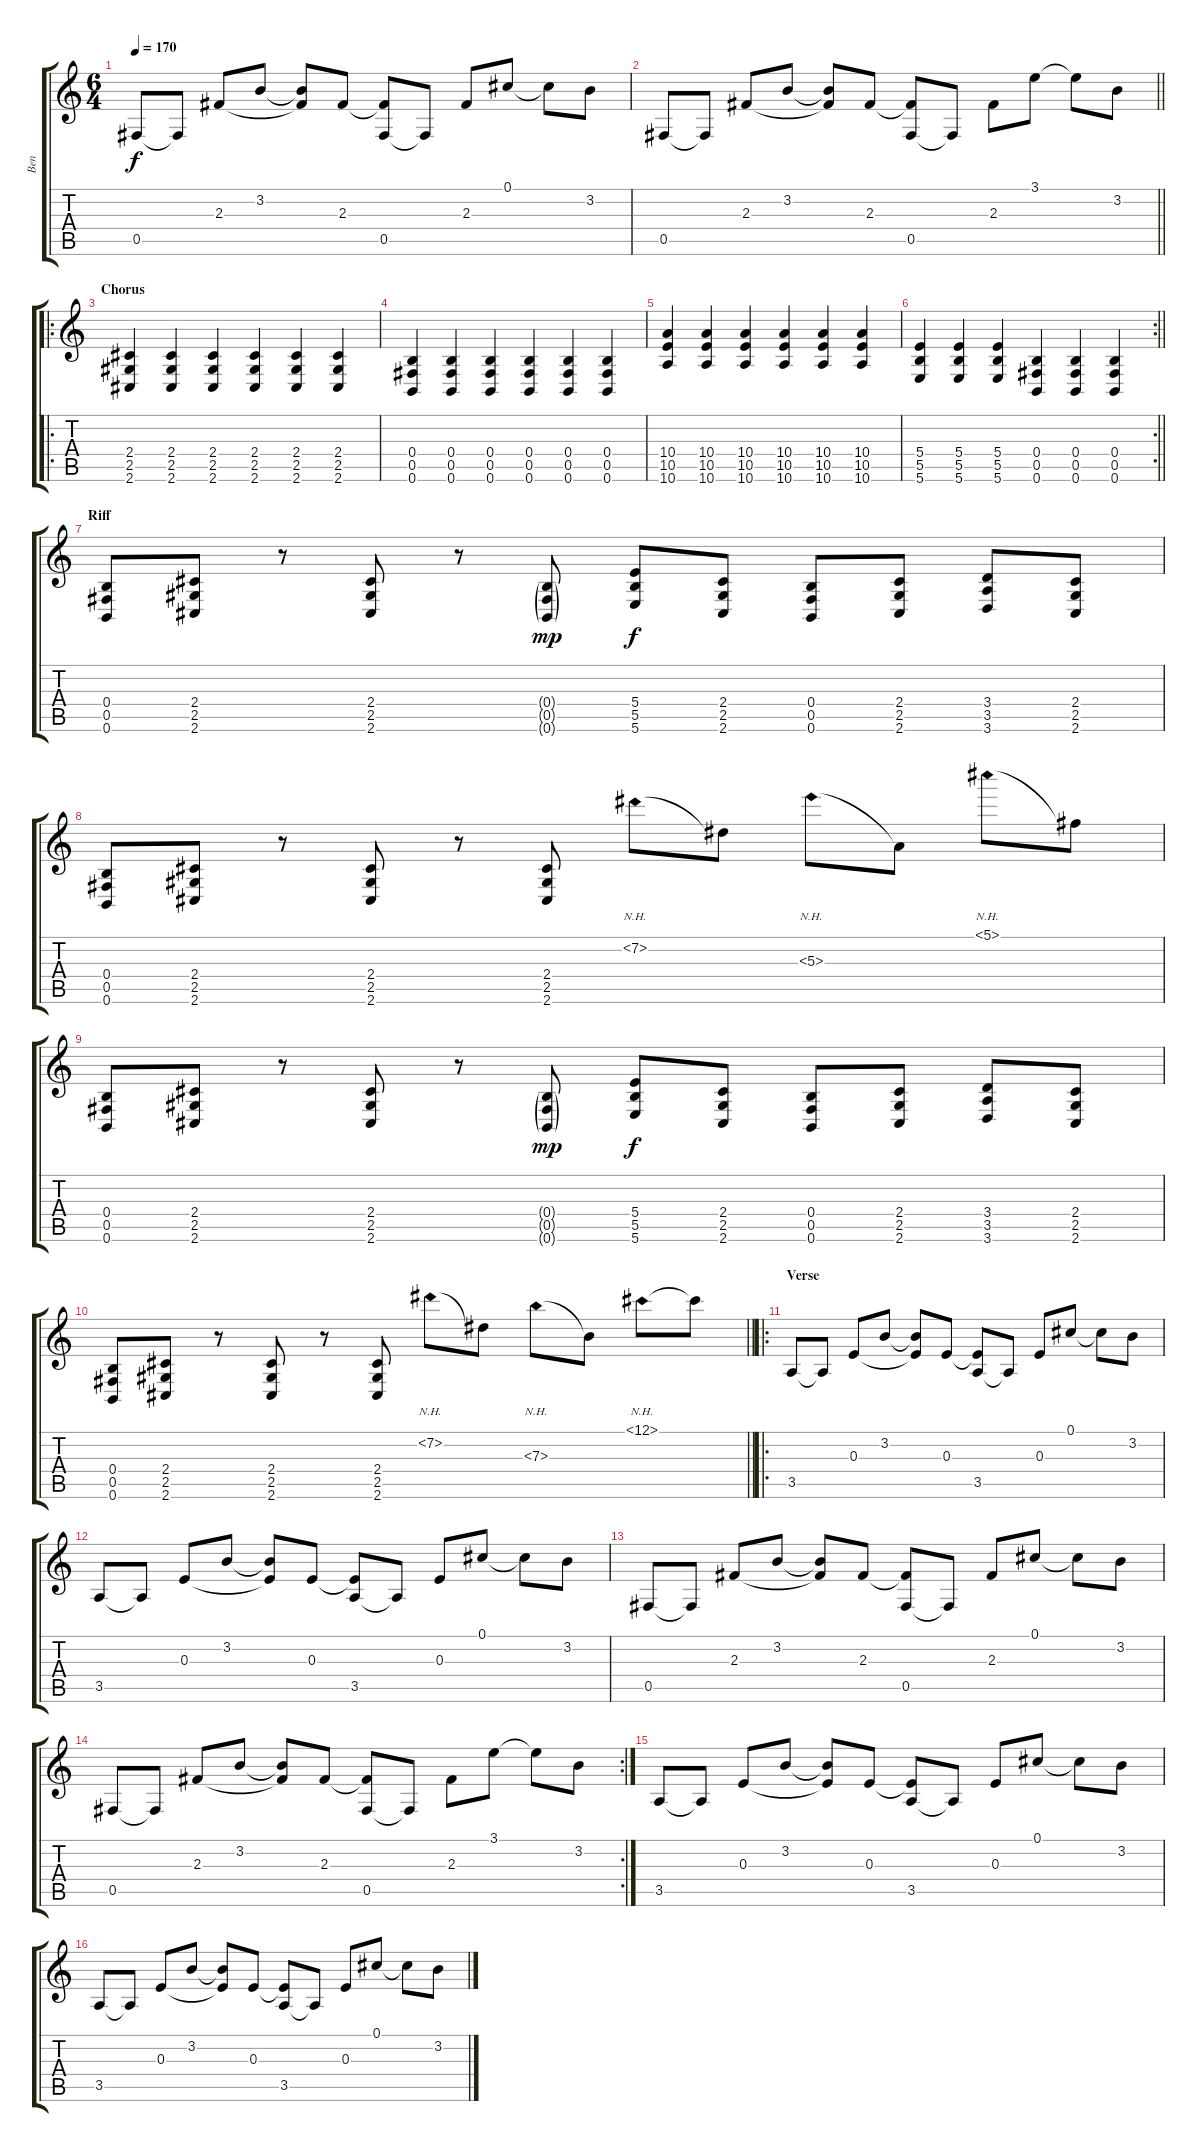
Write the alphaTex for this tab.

\track ("Ben" "Ben") {instrument distortionguitar}
\staff {score tabs}
\tuning (Db4 Ab3 E3 B2 Gb2 B1) {hide}
\ts (6 4)
\tempo 170
\clef g2
\ks c
0.5.8{dy f instrument electricguitarclean} 0.5{t}.8 2.3.8 3.2.8 (3.2{t} 2.3{t}).8 2.3.8 (2.3{t} 0.5).8 0.5{t}.8 2.3.8 0.1.8 0.1{t}.8 3.2.8 |
\barLineRight lightlight
0.5.8{instrument electricguitarclean} 0.5{t}.8 2.3.8 3.2.8 (3.2{t} 2.3{t}).8 2.3.8 (2.3{t} 0.5).8 0.5{t}.8 2.3.8 3.1.8 3.1{t}.8 3.2.8 |
\ro
\section ("" "Chorus")
(2.4 2.5 2.6).4{instrument distortionguitar} (2.4 2.5 2.6).4 (2.4 2.5 2.6).4 (2.4 2.5 2.6).4 (2.4 2.5 2.6).4 (2.4 2.5 2.6).4 |
(0.4 0.5 0.6).4 (0.4 0.5 0.6).4 (0.4 0.5 0.6).4 (0.4 0.5 0.6).4 (0.4 0.5 0.6).4 (0.4 0.5 0.6).4 |
(10.4 10.5 10.6).4 (10.4 10.5 10.6).4 (10.4 10.5 10.6).4 (10.4 10.5 10.6).4 (10.4 10.5 10.6).4 (10.4 10.5 10.6).4 |
\rc 2
\barLineRight lightlight
(5.4 5.5 5.6).4 (5.4 5.5 5.6).4 (5.4 5.5 5.6).4 (0.4 0.5 0.6).4 (0.4 0.5 0.6).4 (0.4 0.5 0.6).4 |
\section ("" "Riff")
(0.4 0.5 0.6).8 (2.4 2.5 2.6).8 r.8 (2.4 2.5 2.6).8 r.8 (0.4{g} 0.5{g} 0.6{g}).8{dy mp} (5.4 5.5 5.6).8{dy f} (2.4 2.5 2.6).8 (0.4 0.5 0.6).8 (2.4 2.5 2.6).8 (3.4 3.5 3.6).8 (2.4 2.5 2.6).8 |
(0.4 0.5 0.6).8 (2.4 2.5 2.6).8 r.8 (2.4 2.5 2.6).8 r.8 (2.4 2.5 2.6).8 7.2{nh}.8 7.2{t}.8 5.3{nh}.8 5.3{t}.8 5.1{nh}.8 5.1{t}.8 |
(0.4 0.5 0.6).8 (2.4 2.5 2.6).8 r.8 (2.4 2.5 2.6).8 r.8 (0.4{g} 0.5{g} 0.6{g}).8{dy mp} (5.4 5.5 5.6).8{dy f} (2.4 2.5 2.6).8 (0.4 0.5 0.6).8 (2.4 2.5 2.6).8 (3.4 3.5 3.6).8 (2.4 2.5 2.6).8 |
\barLineRight lightlight
(0.4 0.5 0.6).8 (2.4 2.5 2.6).8 r.8 (2.4 2.5 2.6).8 r.8 (2.4 2.5 2.6).8 7.2{nh}.8 7.2{t}.8 7.3{nh}.8 7.3{t}.8 12.1{nh}.8 12.1{t}.8 |
\ro
\section ("" "Verse")
3.5.8{instrument electricguitarclean} 3.5{t}.8 0.3.8 3.2.8 (3.2{t} 0.3{t}).8 0.3.8 (0.3{t} 3.5).8 3.5{t}.8 0.3.8 0.1.8 0.1{t}.8 3.2.8 |
3.5.8{instrument electricguitarclean} 3.5{t}.8 0.3.8 3.2.8 (3.2{t} 0.3{t}).8 0.3.8 (0.3{t} 3.5).8 3.5{t}.8 0.3.8 0.1.8 0.1{t}.8 3.2.8 |
0.5.8{instrument electricguitarclean} 0.5{t}.8 2.3.8 3.2.8 (3.2{t} 2.3{t}).8 2.3.8 (2.3{t} 0.5).8 0.5{t}.8 2.3.8 0.1.8 0.1{t}.8 3.2.8 |
\rc 2
0.5.8{instrument electricguitarclean} 0.5{t}.8 2.3.8 3.2.8 (3.2{t} 2.3{t}).8 2.3.8 (2.3{t} 0.5).8 0.5{t}.8 2.3.8 3.1.8 3.1{t}.8 3.2.8 |
3.5.8{instrument electricguitarclean} 3.5{t}.8 0.3.8 3.2.8 (3.2{t} 0.3{t}).8 0.3.8 (0.3{t} 3.5).8 3.5{t}.8 0.3.8 0.1.8 0.1{t}.8 3.2.8 |
3.5.8{instrument electricguitarclean} 3.5{t}.8 0.3.8 3.2.8 (3.2{t} 0.3{t}).8 0.3.8 (0.3{t} 3.5).8 3.5{t}.8 0.3.8 0.1.8 0.1{t}.8 3.2.8
